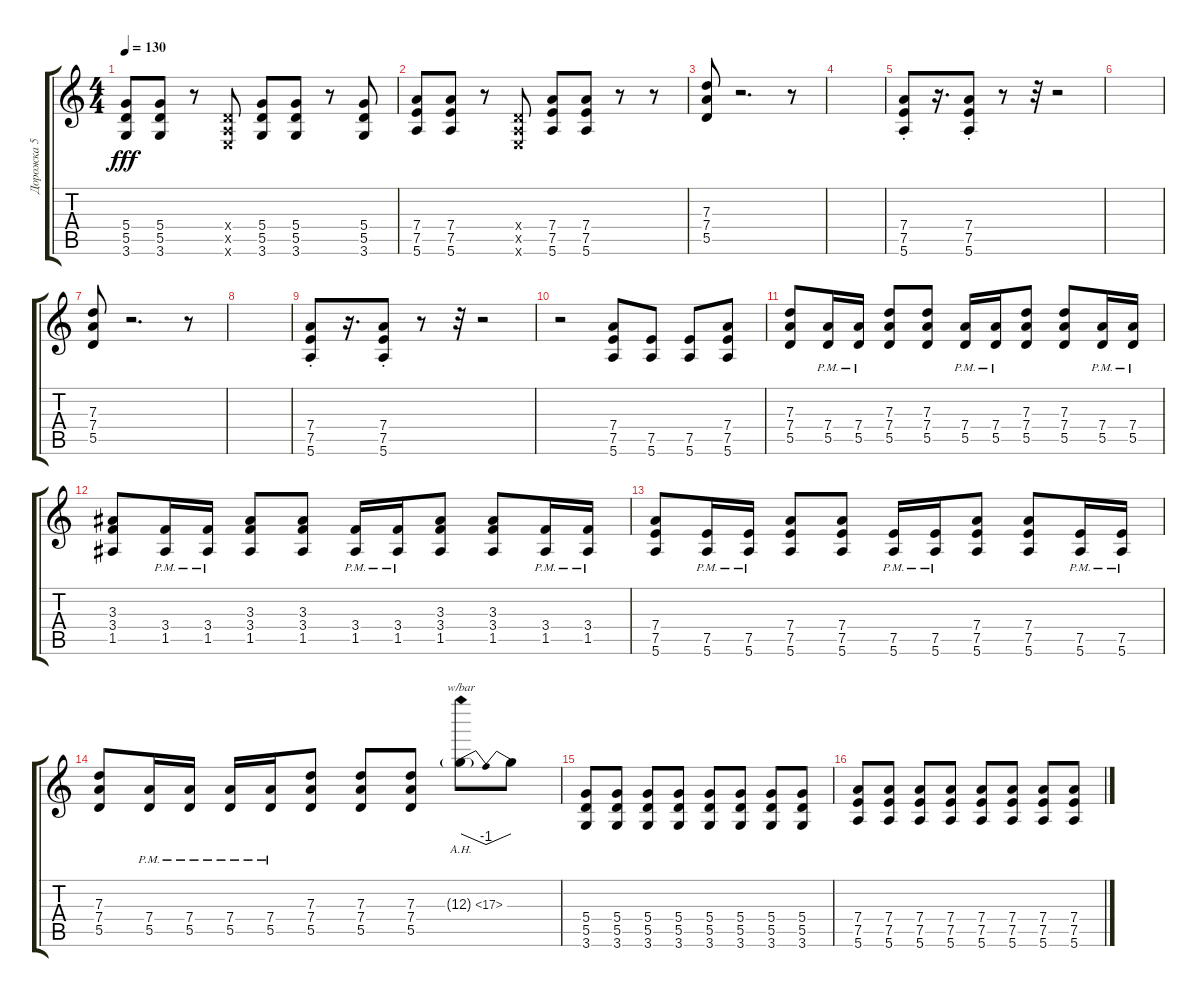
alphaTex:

\track ("Дорожка 5" "Дорожка 5") {instrument distortionguitar}
\staff {score tabs}
\tuning (E4 B3 G3 D3 A2 E2) {hide}
\ts (4 4)
\tempo 130
\clef g2
\ks c
(5.4 5.5 3.6).8{dy fff} (5.4 5.5 3.6).8 r.8 (0.4{x} 0.5{x} 0.6{x}).8 (5.4 5.5 3.6).8 (5.4 5.5 3.6).8 r.8 (5.4 5.5 3.6).8 |
(7.4 7.5 5.6).8 (7.4 7.5 5.6).8 r.8 (0.4{x} 0.5{x} 0.6{x}).8 (7.4 7.5 5.6).8 (7.4 7.5 5.6).8 r.8 r.8 |
(7.3 7.4 5.5).8 r.2{d} r.8 |
|
(7.4{st} 7.5{st} 5.6{st}).8 r.16{d} (7.4{st} 7.5{st} 5.6{st}).8 r.8 r.32 r.2 |
|
(7.3 7.4 5.5).8 r.2{d} r.8 |
|
(7.4{st} 7.5{st} 5.6{st}).8 r.16{d} (7.4{st} 7.5{st} 5.6{st}).8 r.8 r.32 r.2 |
r.2 (7.4 7.5 5.6).8 (7.5 5.6).8 (7.5 5.6).8 (7.4 7.5 5.6).8 |
(7.3 7.4 5.5).8 (7.4{pm} 5.5{pm}).16 (7.4{pm} 5.5{pm}).16 (7.3 7.4 5.5).8 (7.3 7.4 5.5).8 (7.4{pm} 5.5{pm}).16 (7.4{pm} 5.5{pm}).16 (7.3 7.4 5.5).8 (7.3 7.4 5.5).8 (7.4{pm} 5.5{pm}).16 (7.4{pm} 5.5{pm}).16 |
(3.3 3.4 1.5).8 (3.4{pm} 1.5{pm}).16 (3.4{pm} 1.5{pm}).16 (3.3 3.4 1.5).8 (3.3 3.4 1.5).8 (3.4{pm} 1.5{pm}).16 (3.4{pm} 1.5{pm}).16 (3.3 3.4 1.5).8 (3.3 3.4 1.5).8 (3.4{pm} 1.5{pm}).16 (3.4{pm} 1.5{pm}).16 |
(7.4 7.5 5.6).8 (7.5{pm} 5.6{pm}).16 (7.5{pm} 5.6{pm}).16 (7.4 7.5 5.6).8 (7.4 7.5 5.6).8 (7.5{pm} 5.6{pm}).16 (7.5{pm} 5.6{pm}).16 (7.4 7.5 5.6).8 (7.4 7.5 5.6).8 (7.5{pm} 5.6{pm}).16 (7.5{pm} 5.6{pm}).16 |
(7.3 7.4 5.5).8 (7.4{pm} 5.5{pm}).16 (7.4{pm} 5.5{pm}).16 (7.4{pm} 5.5{pm}).16 (7.4{pm} 5.5{pm}).16 (7.3 7.4 5.5).8 (7.3 7.4 5.5).8 (7.3 7.4 5.5).8 12.3{ah 5 g}.8{tbe (dip default 0 0 30 -4 60 0)} 12.3{t}.8 |
(5.4 5.5 3.6).8 (5.4 5.5 3.6).8 (5.4 5.5 3.6).8 (5.4 5.5 3.6).8 (5.4 5.5 3.6).8 (5.4 5.5 3.6).8 (5.4 5.5 3.6).8 (5.4 5.5 3.6).8 |
(7.4 7.5 5.6).8 (7.4 7.5 5.6).8 (7.4 7.5 5.6).8 (7.4 7.5 5.6).8 (7.4 7.5 5.6).8 (7.4 7.5 5.6).8 (7.4 7.5 5.6).8 (7.4 7.5 5.6).8
